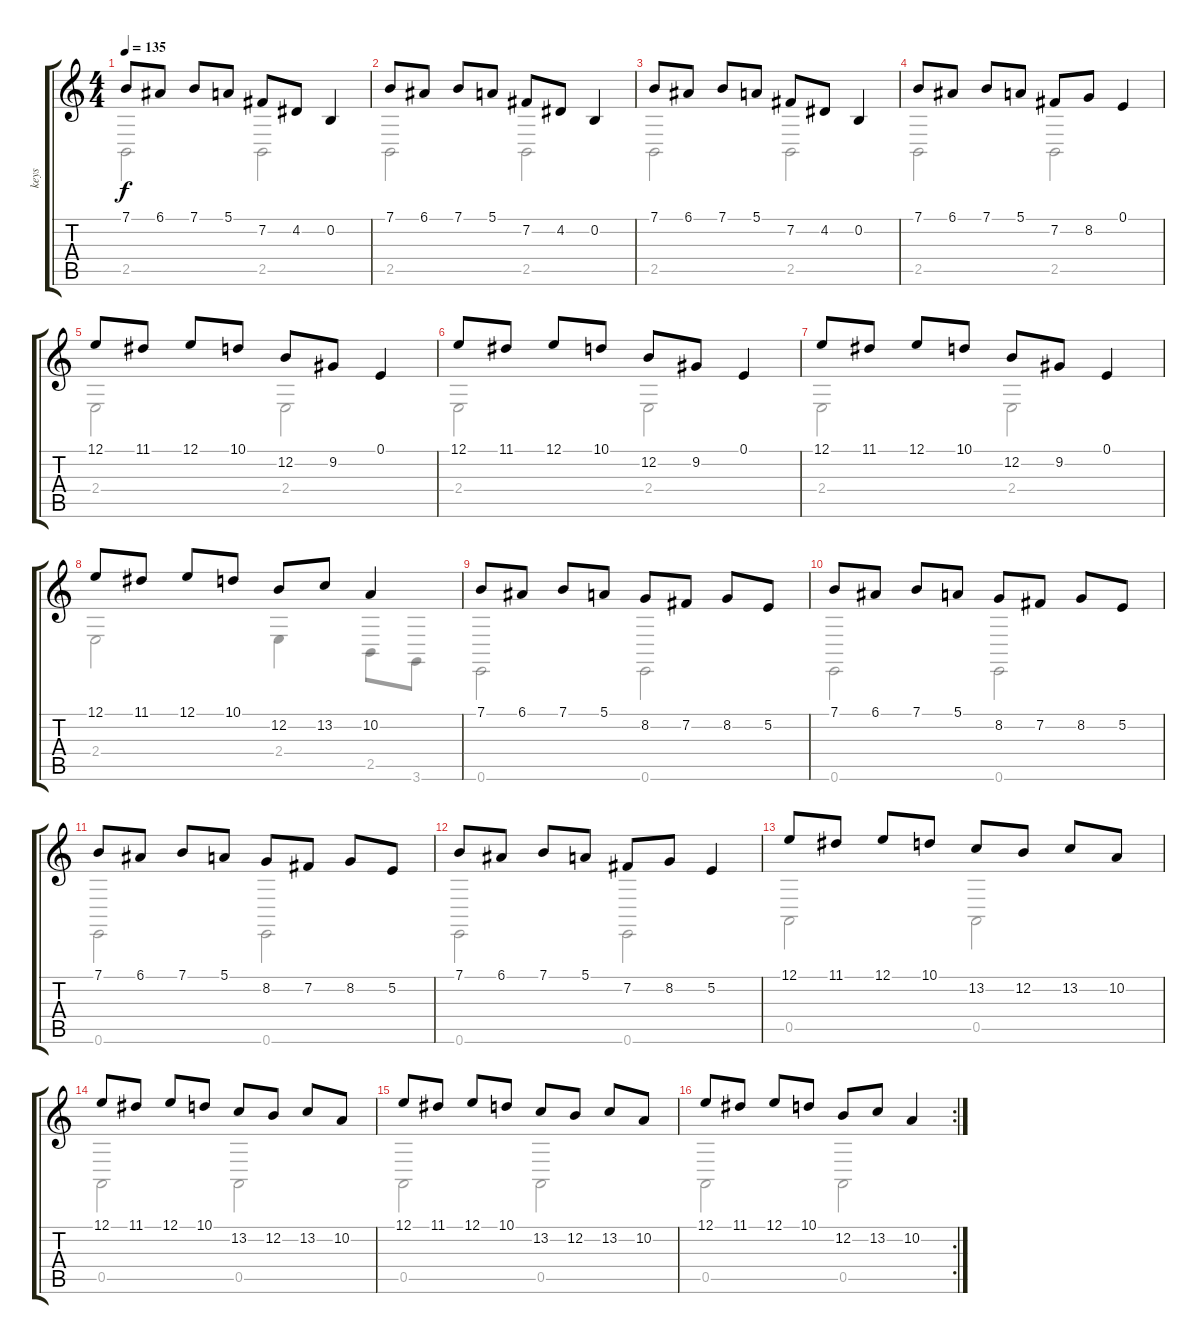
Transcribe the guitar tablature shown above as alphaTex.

\track ("keys" "keys") {instrument churchorgan}
\staff {score tabs}
\tuning (E4 B3 G3 D3 A2 E2) {hide}
\voice
\ts (4 4)
\tempo 135
\clef g2
\ks c
7.1.8{dy f} 6.1.8 7.1.8 5.1.8 7.2.8 4.2.8 0.2.4 |
7.1.8 6.1.8 7.1.8 5.1.8 7.2.8 4.2.8 0.2.4 |
7.1.8 6.1.8 7.1.8 5.1.8 7.2.8 4.2.8 0.2.4 |
7.1.8 6.1.8 7.1.8 5.1.8 7.2.8 8.2.8 0.1.4 |
12.1.8 11.1.8 12.1.8 10.1.8 12.2.8 9.2.8 0.1.4 |
12.1.8 11.1.8 12.1.8 10.1.8 12.2.8 9.2.8 0.1.4 |
12.1.8 11.1.8 12.1.8 10.1.8 12.2.8 9.2.8 0.1.4 |
12.1.8 11.1.8 12.1.8 10.1.8 12.2.8 13.2.8 10.2.4 |
7.1.8 6.1.8 7.1.8 5.1.8 8.2.8 7.2.8 8.2.8 5.2.8 |
7.1.8 6.1.8 7.1.8 5.1.8 8.2.8 7.2.8 8.2.8 5.2.8 |
7.1.8 6.1.8 7.1.8 5.1.8 8.2.8 7.2.8 8.2.8 5.2.8 |
7.1.8 6.1.8 7.1.8 5.1.8 7.2.8 8.2.8 5.2.4 |
12.1.8 11.1.8 12.1.8 10.1.8 13.2.8 12.2.8 13.2.8 10.2.8 |
12.1.8 11.1.8 12.1.8 10.1.8 13.2.8 12.2.8 13.2.8 10.2.8 |
12.1.8 11.1.8 12.1.8 10.1.8 13.2.8 12.2.8 13.2.8 10.2.8 |
\rc 2
12.1.8 11.1.8 12.1.8 10.1.8 12.2.8 13.2.8 10.2.4
\voice
\clef g2
\ottava regular
\simile none
\ks c
2.5.2{dy f} 2.5.2 |
2.5.2 2.5.2 |
2.5.2 2.5.2 |
2.5.2 2.5.2 |
2.4.2 2.4.2 |
2.4.2 2.4.2 |
2.4.2 2.4.2 |
2.4.2 2.4.4 2.5.8 3.6.8 |
0.6.2 0.6.2 |
0.6.2 0.6.2 |
0.6.2 0.6.2 |
0.6.2 0.6.2 |
0.5.2 0.5.2 |
0.5.2 0.5.2 |
0.5.2 0.5.2 |
0.5.2 0.5.2
